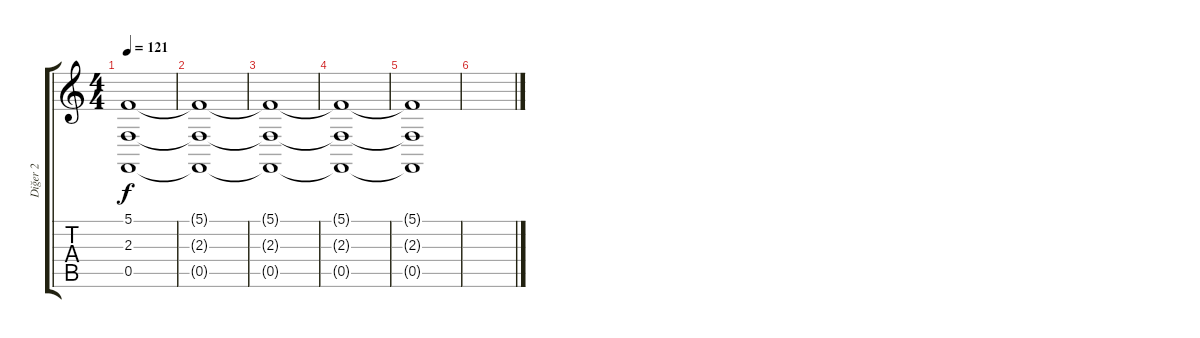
\track ("Diğer 2" "Diğer 2") {instrument stringensemble2}
\staff {score tabs}
\tuning (C4 G3 Eb3 Bb2 F2 C2) {hide}
\ts (4 4)
\tempo 121
\clef g2
\ks c
(5.1{t} 2.3{t} 0.5{t}).1{dy f} |
(5.1{t} 2.3{t} 0.5{t}).1 |
(5.1{t} 2.3{t} 0.5{t}).1{volume 0} |
(5.1{t} 2.3{t} 0.5{t}).1 |
(5.1{t} 2.3{t} 0.5{t}).1 |
\section ("" "")
